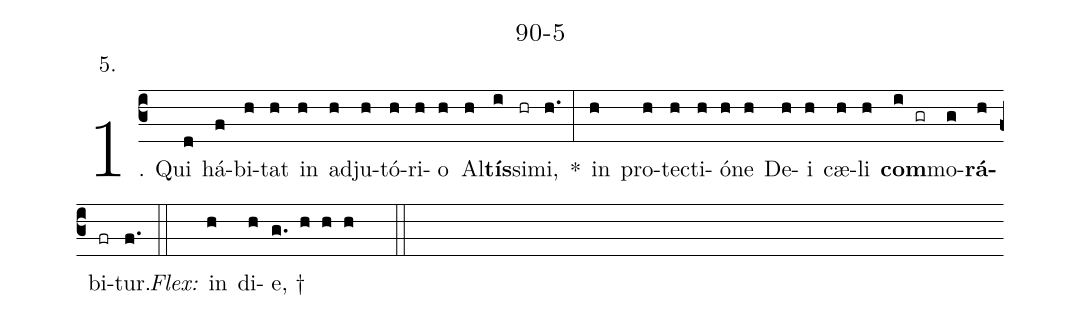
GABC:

name: 90-5;
annotation: 5.;
%%
(c3)1. Qui(d) há(f)bi(h)tat(h) in(h) ad(h)ju(h)tó(h)ri(h)o(h) Al(h)<b>tís</b>(i)si(hr)mi,(h.) *(:) in(h) pro(h)tec(h)ti(h)ó(h)ne(h) De(h)i(h) cæ(h)li(h) <b>com</b>(i gr)mo(g)<b>rá</b>(h)bi(fr)tur.(f.) (::)
<i>Flex:</i>()  in(h) di(h)e, †(g. h h h  ::)
